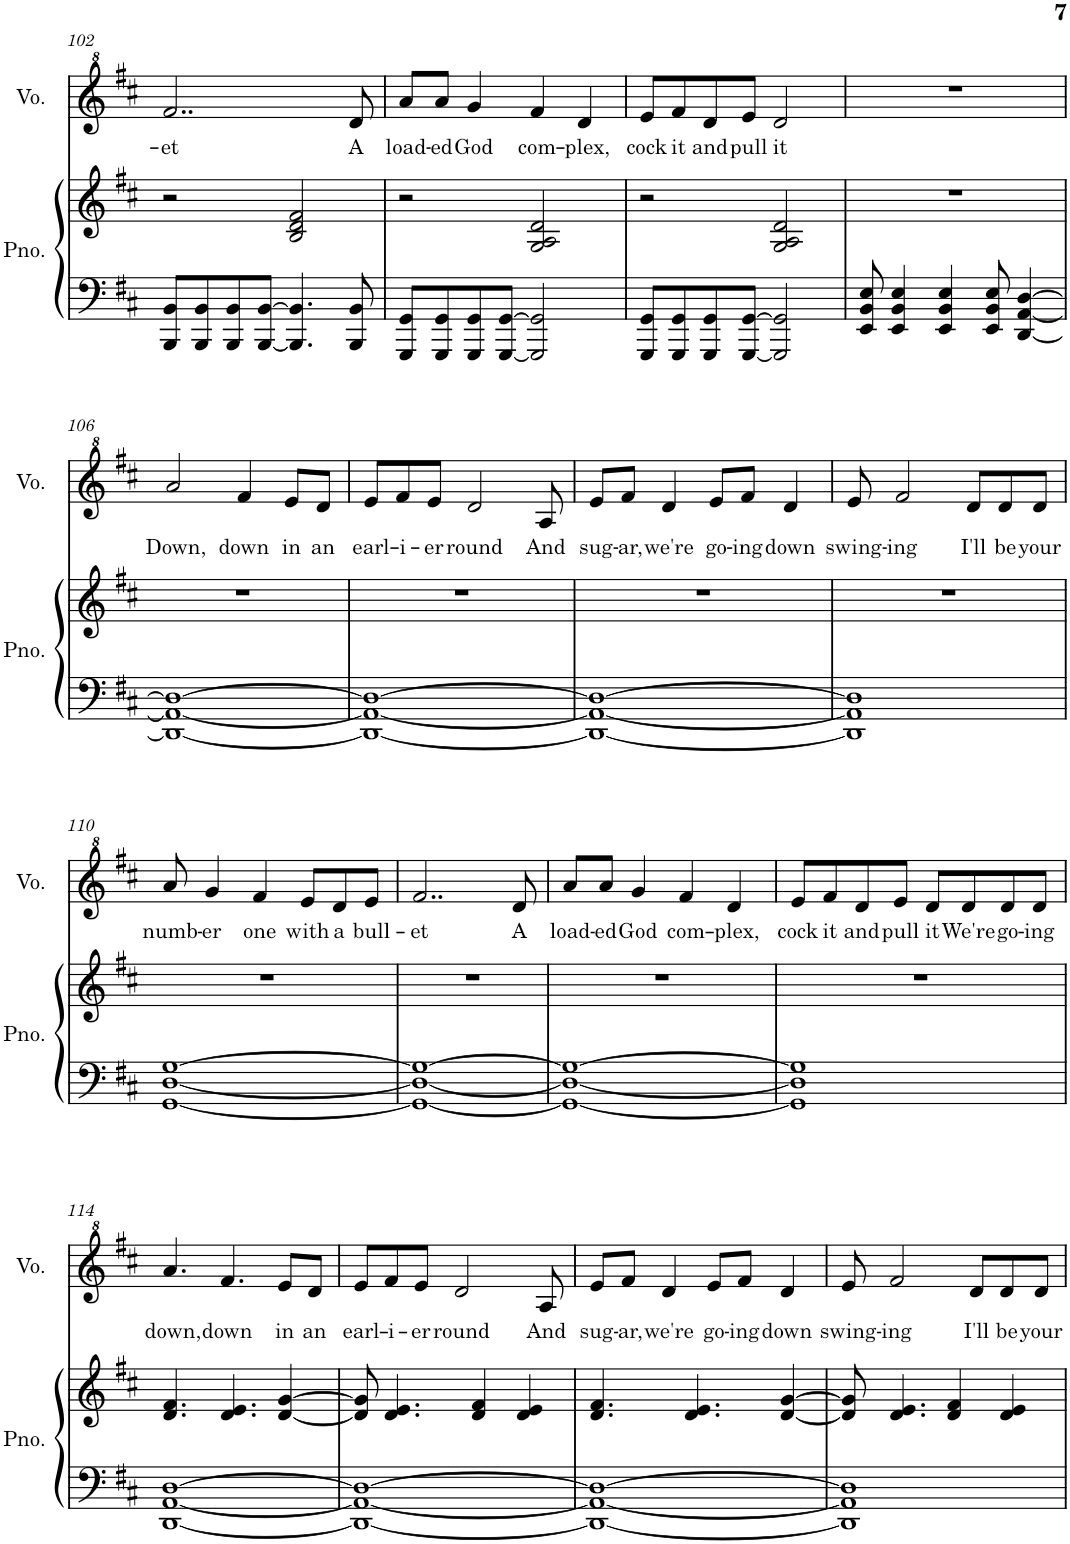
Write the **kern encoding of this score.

**kern	**kern	**kern	**text
*part2	*part2	*part1	*part1
*staff3	*staff2	*staff1	*staff1
*I"Piano	*	*I"Vocals	*
*I'Pno.	*	*I'Vo.	*
!!LO:PB:g=z
*clefF4	*clefG2	*clefG^2	*
*k[f#c#]	*k[f#c#]	*k[f#c#]	*
*M4/4	*M4/4	*M4/4	*
=102	=102	=102	=102
!	!	!	!LO:LY:b
8BBB/ 8BB/L	2r	2..ff#/	-et
8BBB/ 8BB/	.	.	.
8BBB/ 8BB/	.	.	.
[8BBB/ [8BB/J	.	.	.
4.BBB/] 4.BB/]	2B/ 2d/ 2f#/	.	.
!	!	!	!LO:LY:b
8BBB/ 8BB/	.	8dd/	A
=103	=103	=103	=103
!	!	!	!LO:LY:b
8GGG/ 8GG/L	2r	8aa/L	load-
!	!	!	!LO:LY:b
8GGG/ 8GG/	.	8aa/J	ed
!	!	!	!LO:LY:b
8GGG/ 8GG/	.	4gg/	God
[8GGG/ [8GG/J	.	.	.
!	!	!	!LO:LY:b
2GGG/] 2GG/]	2G/ 2A/ 2d/	4ff#/	com-
!	!	!	!LO:LY:b
.	.	4dd/	-plex,
=104	=104	=104	=104
!	!	!	!LO:LY:b
8GGG/ 8GG/L	2r	8ee/L	cock
!	!	!	!LO:LY:b
8GGG/ 8GG/	.	8ff#/	it
!	!	!	!LO:LY:b
8GGG/ 8GG/	.	8dd/	and
!	!	!	!LO:LY:b
[8GGG/ [8GG/J	.	8ee/J	pull
!	!	!	!LO:LY:b
2GGG/] 2GG/]	2G/ 2A/ 2d/	2dd/	it
=105	=105	=105	=105
8EE/ 8BB/ 8E/	1r	1r	.
4EE/ 4BB/ 4E/	.	.	.
4EE/ 4BB/ 4E/	.	.	.
8EE/ 8BB/ 8E/	.	.	.
[4DD/ [4AA/ [4D/	.	.	.
!!LO:LB:g=z
=106	=106	=106	=106
!	!	!	!LO:LY:b
1DD_ 1AA_ 1D_	1r	2aa/	Down,
!	!	!	!LO:LY:b
.	.	4ff#/	down
!	!	!	!LO:LY:b
.	.	8ee/L	in
!	!	!	!LO:LY:b
.	.	8dd/J	an
=107	=107	=107	=107
!	!	!	!LO:LY:b
1DD_ 1AA_ 1D_	1r	8ee/L	earl-
!	!	!	!LO:LY:b
.	.	8ff#/	-i-
!	!	!	!LO:LY:b
.	.	8ee/J	-er
!	!	!	!LO:LY:b
.	.	2dd/	round
!	!	!	!LO:LY:b
.	.	8a/	And
=108	=108	=108	=108
!	!	!	!LO:LY:b
1DD_ 1AA_ 1D_	1r	8ee/L	sug-
!	!	!	!LO:LY:b
.	.	8ff#/J	-ar,
!	!	!	!LO:LY:b
.	.	4dd/	we're
!	!	!	!LO:LY:b
.	.	8ee/L	go-
!	!	!	!LO:LY:b
.	.	8ff#/J	-ing
!	!	!	!LO:LY:b
.	.	4dd/	down
=109	=109	=109	=109
!	!	!	!LO:LY:b
1DD] 1AA] 1D]	1r	8ee/	swing-
!	!	!	!LO:LY:b
.	.	2ff#/	-ing
!	!	!	!LO:LY:b
.	.	8dd/L	I'll
!	!	!	!LO:LY:b
.	.	8dd/	be
!	!	!	!LO:LY:b
.	.	8dd/J	your
!!LO:LB:g=z
=110	=110	=110	=110
!	!	!	!LO:LY:b
[1GG [1D [1G	1r	8aa/	numb-
!	!	!	!LO:LY:b
.	.	4gg/	-er
!	!	!	!LO:LY:b
.	.	4ff#/	one
!	!	!	!LO:LY:b
.	.	8ee/L	with
!	!	!	!LO:LY:b
.	.	8dd/	a
!	!	!	!LO:LY:b
.	.	8ee/J	bull-
=111	=111	=111	=111
!	!	!	!LO:LY:b
1GG_ 1D_ 1G_	1r	2..ff#/	-et
!	!	!	!LO:LY:b
.	.	8dd/	A
=112	=112	=112	=112
!	!	!	!LO:LY:b
1GG_ 1D_ 1G_	1r	8aa/L	load-
!	!	!	!LO:LY:b
.	.	8aa/J	ed
!	!	!	!LO:LY:b
.	.	4gg/	God
!	!	!	!LO:LY:b
.	.	4ff#/	com-
!	!	!	!LO:LY:b
.	.	4dd/	-plex,
=113	=113	=113	=113
!	!	!	!LO:LY:b
1GG] 1D] 1G]	1r	8ee/L	cock
!	!	!	!LO:LY:b
.	.	8ff#/	it
!	!	!	!LO:LY:b
.	.	8dd/	and
!	!	!	!LO:LY:b
.	.	8ee/J	pull
!	!	!	!LO:LY:b
.	.	8dd/L	it
!	!	!	!LO:LY:b
.	.	8dd/	We're
!	!	!	!LO:LY:b
.	.	8dd/	go-
!	!	!	!LO:LY:b
.	.	8dd/J	-ing
!!LO:LB:g=z
=114	=114	=114	=114
!	!	!	!LO:LY:b
[1DD [1AA [1D	4.d/ 4.f#/	4.aa/	down,
!	!	!	!LO:LY:b
.	4.d/ 4.e/	4.ff#/	down
!	!	!	!LO:LY:b
.	[4d/ [4g/	8ee/L	in
!	!	!	!LO:LY:b
.	.	8dd/J	an
=115	=115	=115	=115
!	!	!	!LO:LY:b
1DD_ 1AA_ 1D_	8d/] 8g/]	8ee/L	earl-
!	!	!	!LO:LY:b
.	4.d/ 4.e/	8ff#/	-i-
!	!	!	!LO:LY:b
.	.	8ee/J	-er
!	!	!	!LO:LY:b
.	.	2dd/	round
.	4d/ 4f#/	.	.
.	4d/ 4e/	.	.
!	!	!	!LO:LY:b
.	.	8a/	And
=116	=116	=116	=116
!	!	!	!LO:LY:b
1DD_ 1AA_ 1D_	4.d/ 4.f#/	8ee/L	sug-
!	!	!	!LO:LY:b
.	.	8ff#/J	-ar,
!	!	!	!LO:LY:b
.	.	4dd/	we're
.	4.d/ 4.e/	.	.
!	!	!	!LO:LY:b
.	.	8ee/L	go-
!	!	!	!LO:LY:b
.	.	8ff#/J	-ing
!	!	!	!LO:LY:b
.	[4d/ [4g/	4dd/	down
=117	=117	=117	=117
!	!	!	!LO:LY:b
1DD] 1AA] 1D]	8d/] 8g/]	8ee/	swing-
!	!	!	!LO:LY:b
.	4.d/ 4.e/	2ff#/	-ing
.	4d/ 4f#/	.	.
!	!	!	!LO:LY:b
.	.	8dd/L	I'll
!	!	!	!LO:LY:b
.	4d/ 4e/	8dd/	be
!	!	!	!LO:LY:b
.	.	8dd/J	your
=	=	=	=
*-	*-	*-	*-
